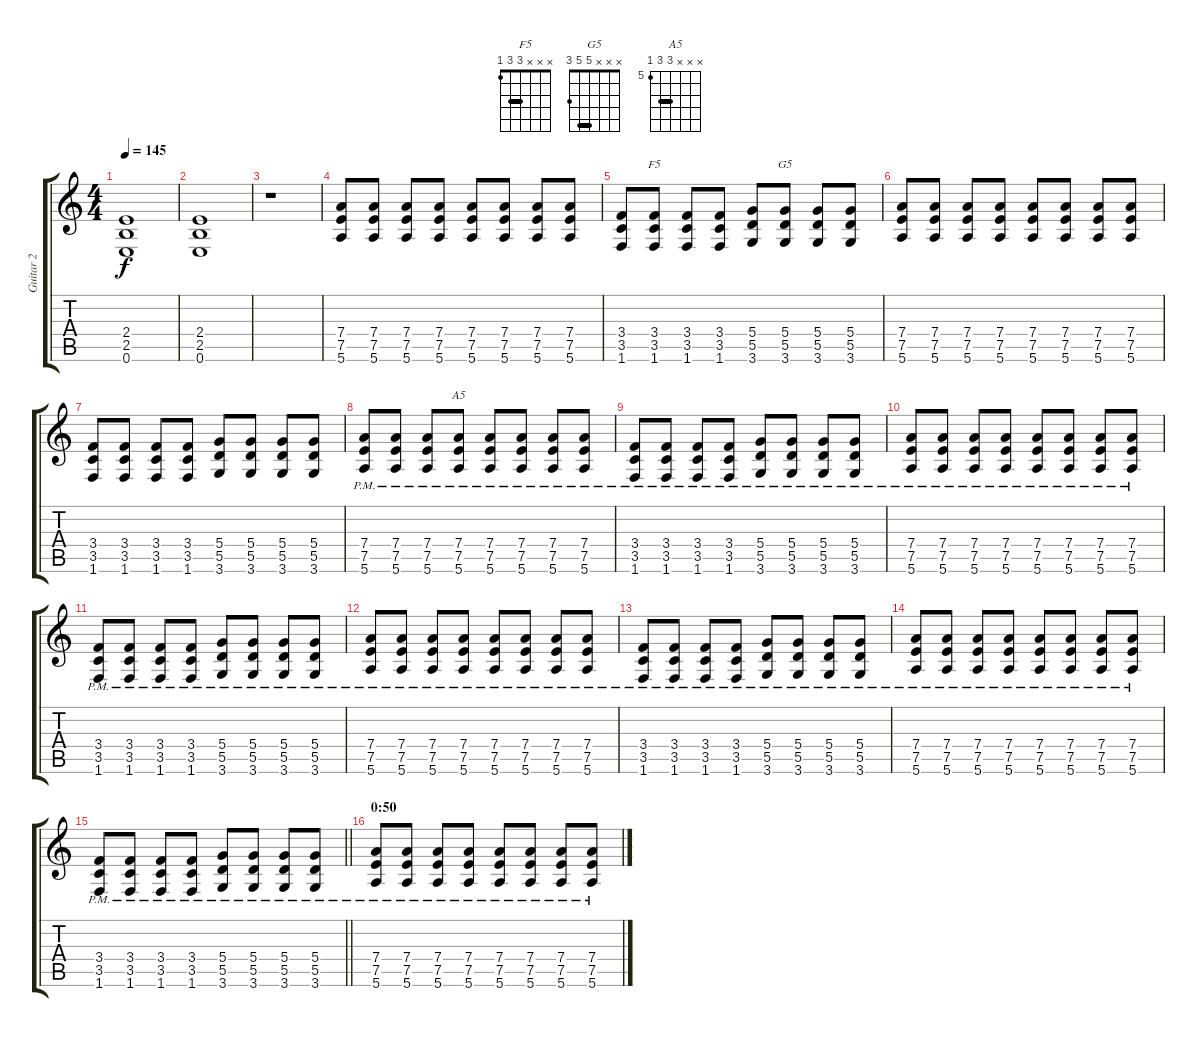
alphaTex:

\track ("Guitar 2" "Guitar 2") {instrument distortionguitar}
\staff {score tabs}
\tuning (E4 B3 G3 D3 A2 E2) {hide}
\chord ("F5" x x x 3 3 1) {barre 3}
\chord ("G5" x x x 5 5 3) {barre 5}
\chord ("A5" x x x 7 7 5) {firstfret 5 barre 7}
\ts (4 4)
\tempo 145
\clef g2
\ks c
(2.4 2.5 0.6).1{dy f} |
(2.4 2.5 0.6).1 |
r.1 |
(7.4 7.5 5.6).8 (7.4 7.5 5.6).8 (7.4 7.5 5.6).8 (7.4 7.5 5.6).8 (7.4 7.5 5.6).8 (7.4 7.5 5.6).8 (7.4 7.5 5.6).8 (7.4 7.5 5.6).8 |
(3.4 3.5 1.6).8 (3.4 3.5 1.6).8{ch "F5"} (3.4 3.5 1.6).8 (3.4 3.5 1.6).8 (5.4 5.5 3.6).8 (5.4 5.5 3.6).8{ch "G5"} (5.4 5.5 3.6).8 (5.4 5.5 3.6).8 |
(7.4 7.5 5.6).8 (7.4 7.5 5.6).8 (7.4 7.5 5.6).8 (7.4 7.5 5.6).8 (7.4 7.5 5.6).8 (7.4 7.5 5.6).8 (7.4 7.5 5.6).8 (7.4 7.5 5.6).8 |
(3.4 3.5 1.6).8 (3.4 3.5 1.6).8 (3.4 3.5 1.6).8 (3.4 3.5 1.6).8 (5.4 5.5 3.6).8 (5.4 5.5 3.6).8 (5.4 5.5 3.6).8 (5.4 5.5 3.6).8 |
(7.4 7.5{pm} 5.6{pm}).8 (7.4 7.5{pm} 5.6{pm}).8 (7.4 7.5{pm} 5.6{pm}).8 (7.4 7.5{pm} 5.6{pm}).8{ch "A5"} (7.4 7.5{pm} 5.6{pm}).8 (7.4 7.5{pm} 5.6{pm}).8 (7.4 7.5{pm} 5.6{pm}).8 (7.4 7.5{pm} 5.6{pm}).8 |
(3.4 3.5{pm} 1.6{pm}).8 (3.4 3.5{pm} 1.6{pm}).8 (3.4 3.5{pm} 1.6{pm}).8 (3.4 3.5{pm} 1.6{pm}).8 (5.4 5.5{pm} 3.6{pm}).8 (5.4 5.5{pm} 3.6{pm}).8 (5.4 5.5{pm} 3.6{pm}).8 (5.4 5.5{pm} 3.6{pm}).8 |
(7.4 7.5{pm} 5.6{pm}).8 (7.4 7.5{pm} 5.6{pm}).8 (7.4 7.5{pm} 5.6{pm}).8 (7.4 7.5{pm} 5.6{pm}).8 (7.4 7.5{pm} 5.6{pm}).8 (7.4 7.5{pm} 5.6{pm}).8 (7.4 7.5{pm} 5.6{pm}).8 (7.4 7.5{pm} 5.6{pm}).8 |
(3.4 3.5{pm} 1.6{pm}).8 (3.4 3.5{pm} 1.6{pm}).8 (3.4 3.5{pm} 1.6{pm}).8 (3.4 3.5{pm} 1.6{pm}).8 (5.4 5.5{pm} 3.6{pm}).8 (5.4 5.5{pm} 3.6{pm}).8 (5.4 5.5{pm} 3.6{pm}).8 (5.4 5.5{pm} 3.6{pm}).8 |
(7.4 7.5{pm} 5.6{pm}).8 (7.4 7.5{pm} 5.6{pm}).8 (7.4 7.5{pm} 5.6{pm}).8 (7.4 7.5{pm} 5.6{pm}).8 (7.4 7.5{pm} 5.6{pm}).8 (7.4 7.5{pm} 5.6{pm}).8 (7.4 7.5{pm} 5.6{pm}).8 (7.4 7.5{pm} 5.6{pm}).8 |
(3.4 3.5{pm} 1.6{pm}).8 (3.4 3.5{pm} 1.6{pm}).8 (3.4 3.5{pm} 1.6{pm}).8 (3.4 3.5{pm} 1.6{pm}).8 (5.4 5.5{pm} 3.6{pm}).8 (5.4 5.5{pm} 3.6{pm}).8 (5.4 5.5{pm} 3.6{pm}).8 (5.4 5.5{pm} 3.6{pm}).8 |
(7.4 7.5{pm} 5.6{pm}).8 (7.4 7.5{pm} 5.6{pm}).8 (7.4 7.5{pm} 5.6{pm}).8 (7.4 7.5{pm} 5.6{pm}).8 (7.4 7.5{pm} 5.6{pm}).8 (7.4 7.5{pm} 5.6{pm}).8 (7.4 7.5{pm} 5.6{pm}).8 (7.4 7.5{pm} 5.6{pm}).8 |
\barLineRight lightlight
(3.4 3.5{pm} 1.6{pm}).8 (3.4 3.5{pm} 1.6{pm}).8 (3.4 3.5{pm} 1.6{pm}).8 (3.4 3.5{pm} 1.6{pm}).8 (5.4 5.5{pm} 3.6{pm}).8 (5.4 5.5{pm} 3.6{pm}).8 (5.4 5.5{pm} 3.6{pm}).8 (5.4 5.5{pm} 3.6{pm}).8 |
\section ("" "0:50")
(7.4 7.5{pm} 5.6{pm}).8 (7.4 7.5{pm} 5.6{pm}).8 (7.4 7.5{pm} 5.6{pm}).8 (7.4 7.5{pm} 5.6{pm}).8 (7.4 7.5{pm} 5.6{pm}).8 (7.4 7.5{pm} 5.6{pm}).8 (7.4 7.5{pm} 5.6{pm}).8 (7.4 7.5{pm} 5.6{pm}).8
